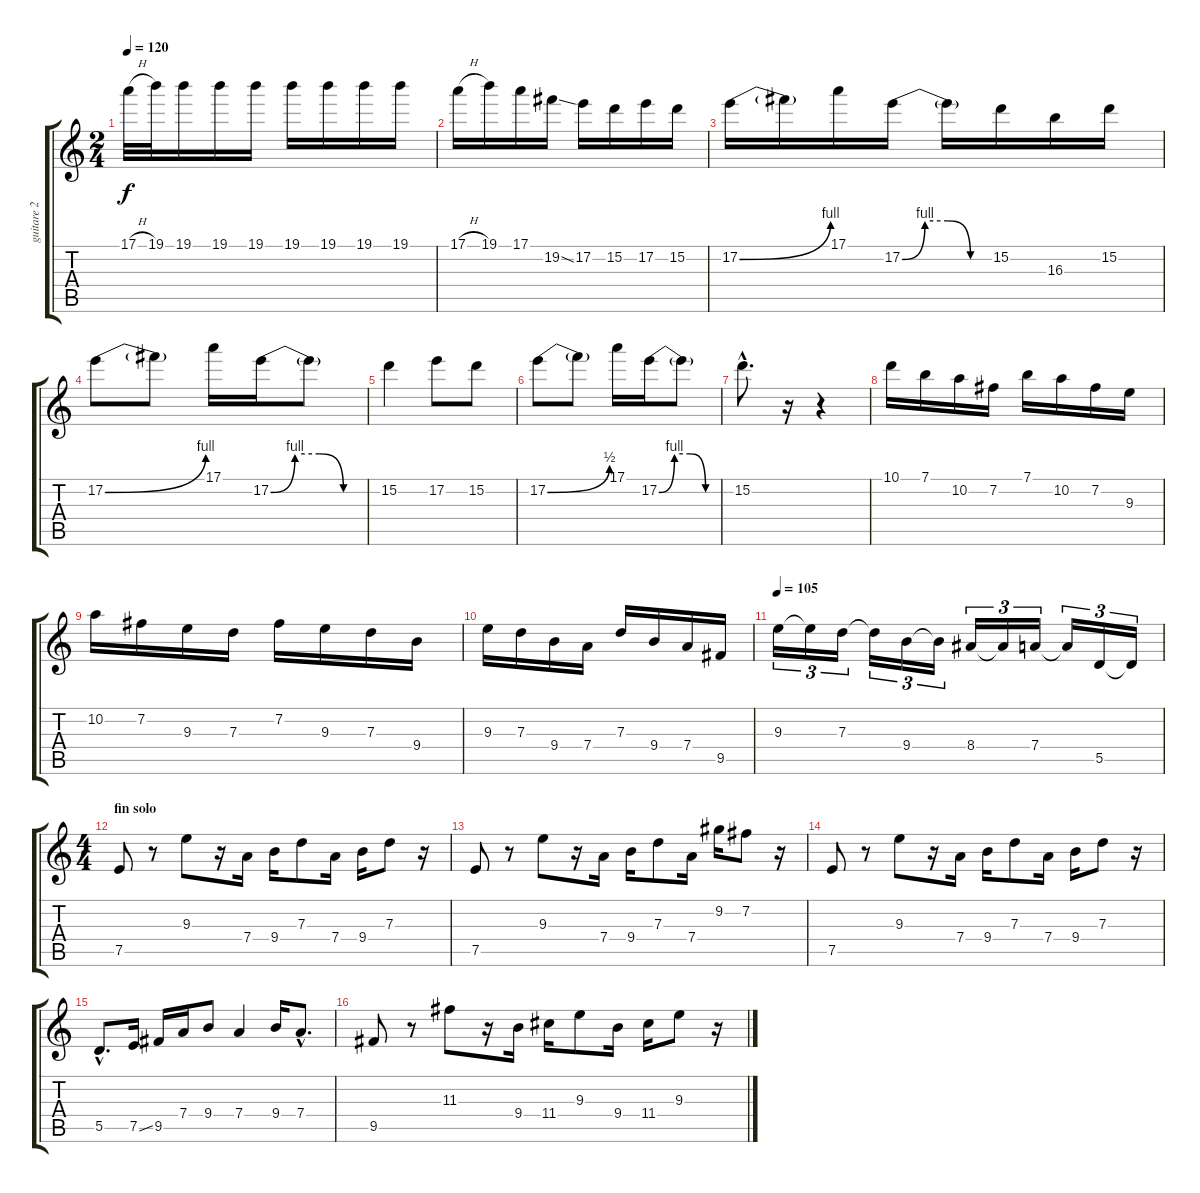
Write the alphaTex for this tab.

\track ("guitare 2" "guitare 2") {instrument distortionguitar}
\staff {score tabs}
\tuning (E4 B3 G3 D3 A2 E2) {hide}
\ts (2 4)
\tempo 120
\clef g2
\ks c
17.1{h}.32{dy f} 19.1.32 19.1.16 19.1.16 19.1.16 19.1.16 19.1.16 19.1.16 19.1.16 |
17.1{h}.16 19.1.16 17.1.16 19.2{ss}.16 17.2.16 15.2.16 17.2.16 15.2.16 |
17.2{be (bend 0 0 60 4)}.16 17.2{t}.16 17.1.16 17.2{be (custom 0 0 15 4 30 4 45 0 60 0)}.16 17.2{t}.16 15.2.16 16.3.16 15.2.16 |
17.2{be (bend 0 0 60 4)}.8 17.2{t}.8 17.1.16 17.2{be (custom 0 0 15 4 30 4 45 0 60 0)}.16 17.2{t}.8 |
15.2.4 17.2.8 15.2.8 |
17.2{be (bend 0 0 60 2)}.8 17.2{t}.8 17.1.16 17.2{be (custom 0 0 15 4 30 4 45 0 60 0)}.16 17.2{t}.8 |
15.2{hac}.8{d} r.16 r.4 |
10.1.16 7.1.16 10.2.16 7.2.16 7.1.16 10.2.16 7.2.16 9.3.16 |
10.2.16 7.2.16 9.3.16 7.3.16 7.2.16 9.3.16 7.3.16 9.4.16 |
9.3.16 7.3.16 9.4.16 7.4.16 7.3.16 9.4.16 7.4.16 9.5.16 |
\tempo 105
9.3.16{tu (3 2)} 9.3{t}.16{tu (3 2)} 7.3.16{tu (3 2)} 7.3{t}.16{tu (3 2)} 9.4.16{tu (3 2)} 9.4{t}.16{tu (3 2)} 8.4.16{tu (3 2)} 8.4{t}.16{tu (3 2)} 7.4.16{tu (3 2)} 7.4{t}.16{tu (3 2)} 5.5.16{tu (3 2)} 5.5{t}.16{tu (3 2)} |
\ts (4 4)
\section ("" "fin solo")
7.5.8 r.8 9.3.8 r.16 7.4.16 9.4.16 7.3.8 7.4.16 9.4.16 7.3.8 r.16 |
7.5.8 r.8 9.3.8 r.16 7.4.16 9.4.16 7.3.8 7.4.16 9.2.16 7.2.8 r.16 |
7.5.8 r.8 9.3.8 r.16 7.4.16 9.4.16 7.3.8 7.4.16 9.4.16 7.3.8 r.16 |
5.5{hac}.8{d} 7.5{ss}.16 9.5.16 7.4.16 9.4.8 7.4.4 9.4.16 7.4{hac}.8{d} |
9.5.8 r.8 11.3.8 r.16 9.4.16 11.4.16 9.3.8 9.4.16 11.4.16 9.3.8 r.16
